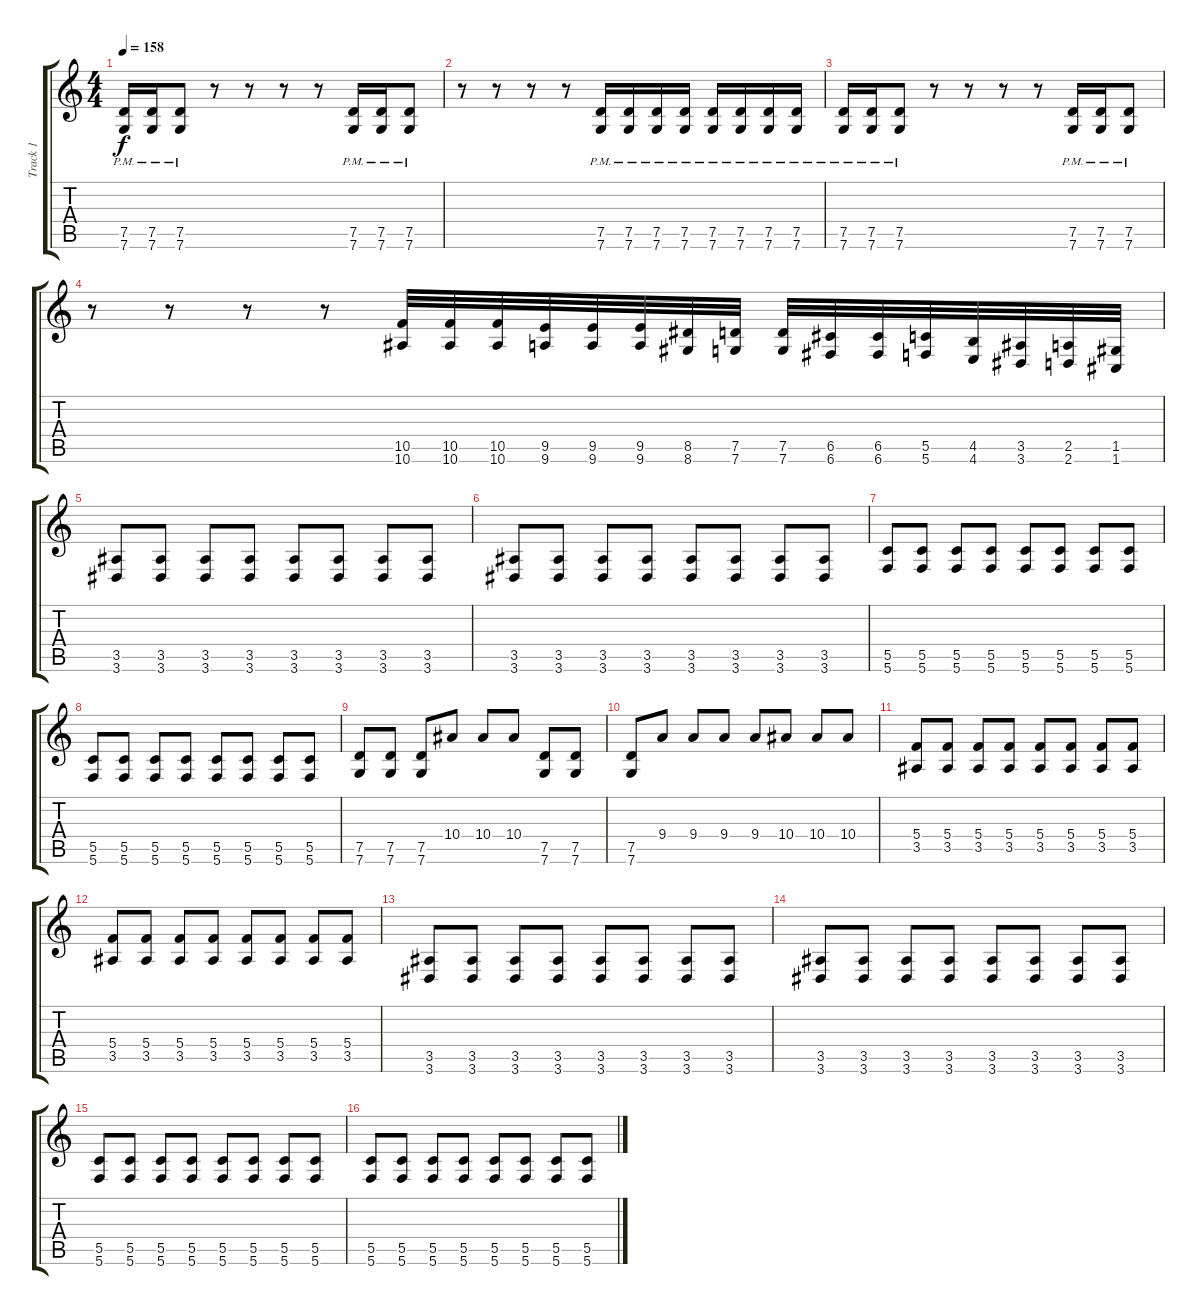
\track ("Track 1" "Track 1") {instrument distortionguitar}
\staff {score tabs}
\tuning (D4 A3 F3 C3 G2 C2) {hide}
\ts (4 4)
\tempo 158
\clef g2
\ks c
(7.5{pm} 7.6{pm}).16{dy f} (7.5{pm} 7.6{pm}).16 (7.5{pm} 7.6{pm}).8 r.8 r.8 r.8 r.8 (7.5{pm} 7.6{pm}).16 (7.5{pm} 7.6{pm}).16 (7.5{pm} 7.6{pm}).8 |
r.8 r.8 r.8 r.8 (7.5{pm} 7.6{pm}).16 (7.5{pm} 7.6{pm}).16 (7.5{pm} 7.6{pm}).16 (7.5{pm} 7.6{pm}).16 (7.5{pm} 7.6{pm}).16 (7.5{pm} 7.6{pm}).16 (7.5{pm} 7.6{pm}).16 (7.5{pm} 7.6{pm}).16 |
(7.5{pm} 7.6{pm}).16 (7.5{pm} 7.6{pm}).16 (7.5{pm} 7.6{pm}).8 r.8 r.8 r.8 r.8 (7.5{pm} 7.6{pm}).16 (7.5{pm} 7.6{pm}).16 (7.5{pm} 7.6{pm}).8 |
r.8 r.8 r.8 r.8 (10.5 10.6).32 (10.5 10.6).32 (10.5 10.6).32 (9.5 9.6).32 (9.5 9.6).32 (9.5 9.6).32 (8.5 8.6).32 (7.5 7.6).32 (7.5 7.6).32 (6.5 6.6).32 (6.5 6.6).32 (5.5 5.6).32 (4.5 4.6).32 (3.5 3.6).32 (2.5 2.6).32 (1.5 1.6).32 |
(3.5 3.6).8 (3.5 3.6).8 (3.5 3.6).8 (3.5 3.6).8 (3.5 3.6).8 (3.5 3.6).8 (3.5 3.6).8 (3.5 3.6).8 |
(3.5 3.6).8 (3.5 3.6).8 (3.5 3.6).8 (3.5 3.6).8 (3.5 3.6).8 (3.5 3.6).8 (3.5 3.6).8 (3.5 3.6).8 |
(5.5 5.6).8 (5.5 5.6).8 (5.5 5.6).8 (5.5 5.6).8 (5.5 5.6).8 (5.5 5.6).8 (5.5 5.6).8 (5.5 5.6).8 |
(5.5 5.6).8 (5.5 5.6).8 (5.5 5.6).8 (5.5 5.6).8 (5.5 5.6).8 (5.5 5.6).8 (5.5 5.6).8 (5.5 5.6).8 |
(7.5 7.6).8 (7.5 7.6).8 (7.5 7.6).8 10.4.8 10.4.8 10.4.8 (7.5 7.6).8 (7.5 7.6).8 |
(7.5 7.6).8 9.4.8 9.4.8 9.4.8 9.4.8 10.4.8 10.4.8 10.4.8 |
(5.4 3.5).8 (5.4 3.5).8 (5.4 3.5).8 (5.4 3.5).8 (5.4 3.5).8 (5.4 3.5).8 (5.4 3.5).8 (5.4 3.5).8 |
(5.4 3.5).8 (5.4 3.5).8 (5.4 3.5).8 (5.4 3.5).8 (5.4 3.5).8 (5.4 3.5).8 (5.4 3.5).8 (5.4 3.5).8 |
(3.5 3.6).8 (3.5 3.6).8 (3.5 3.6).8 (3.5 3.6).8 (3.5 3.6).8 (3.5 3.6).8 (3.5 3.6).8 (3.5 3.6).8 |
(3.5 3.6).8 (3.5 3.6).8 (3.5 3.6).8 (3.5 3.6).8 (3.5 3.6).8 (3.5 3.6).8 (3.5 3.6).8 (3.5 3.6).8 |
(5.5 5.6).8 (5.5 5.6).8 (5.5 5.6).8 (5.5 5.6).8 (5.5 5.6).8 (5.5 5.6).8 (5.5 5.6).8 (5.5 5.6).8 |
(5.5 5.6).8 (5.5 5.6).8 (5.5 5.6).8 (5.5 5.6).8 (5.5 5.6).8 (5.5 5.6).8 (5.5 5.6).8 (5.5 5.6).8
